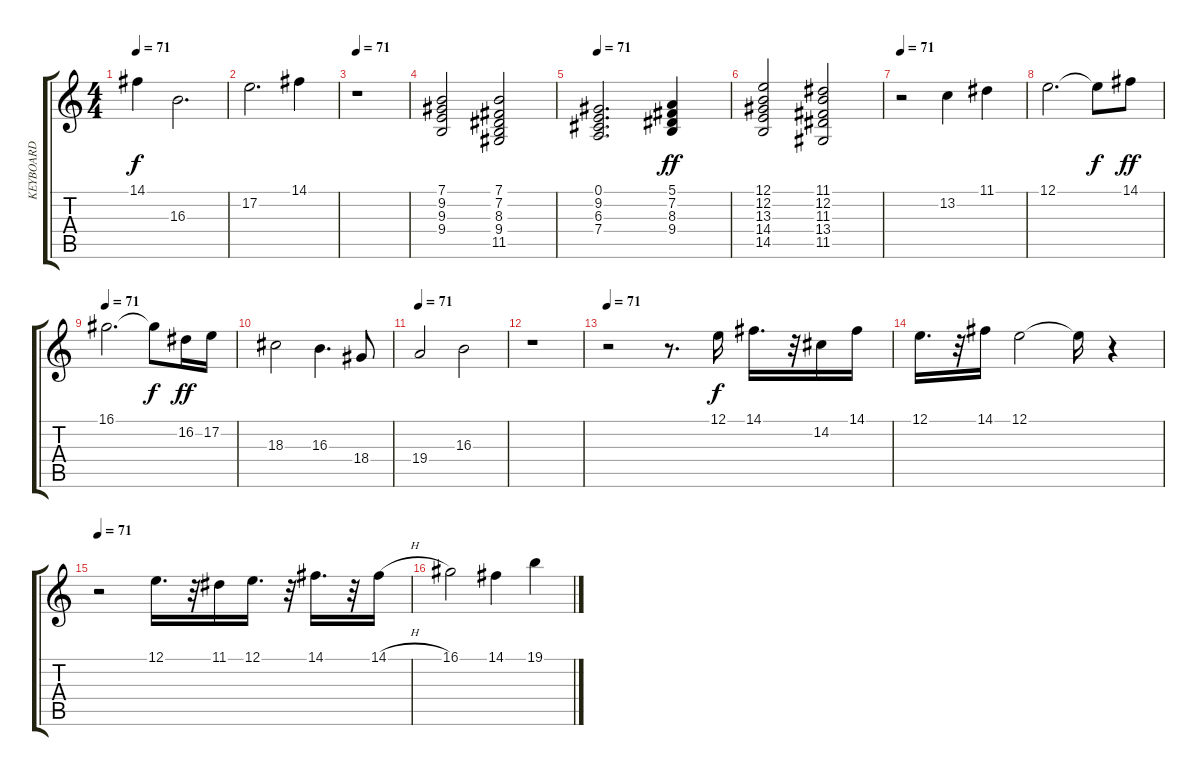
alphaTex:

\track ("KEYBOARD" "KEYBOARD") {instrument synthstrings1}
\staff {score tabs}
\tuning (E4 B3 G3 D3 A2 E2) {hide}
\ts (4 4)
\tempo 71
\clef g2
\ks c
14.1.4{dy f} 16.3.2{d} |
17.2.2{d} 14.1.4 |
\tempo 71
r.1 |
(7.1 9.2 9.3 9.4).2 (7.1 7.2 8.3 9.4 11.5).2 |
\tempo 71
(0.1 9.2 6.3 7.4).2{d} (5.1 7.2 8.3 9.4).4{dy ff} |
(12.1 12.2 13.3 14.4 14.5).2 (11.1 12.2 11.3 13.4 11.5).2 |
\tempo 71
r.2 13.2.4 11.1.4 |
12.1.2{d} 12.1{t}.8{dy f} 14.1.8{dy ff} |
\tempo 71
16.1.2{d} 16.1{t}.8{dy f} 16.2.16{dy ff} 17.2.16 |
18.3.2 16.3.4{d} 18.4.8 |
\tempo 71
19.4.2 16.3.2 |
r.1 |
\tempo 71
r.2 r.8{d} 12.1.16{dy f} 14.1.16{d} r.32 14.2.16 14.1.16 |
12.1.16{d} r.32 14.1.16 12.1.2 12.1{t}.16 r.4 |
\tempo 71
r.2 12.1.16{d} r.32 11.1.16 12.1.16{d} r.32 14.1.16{d} r.32 14.1{h}.16 |
16.1.2 14.1.4 19.1.4
